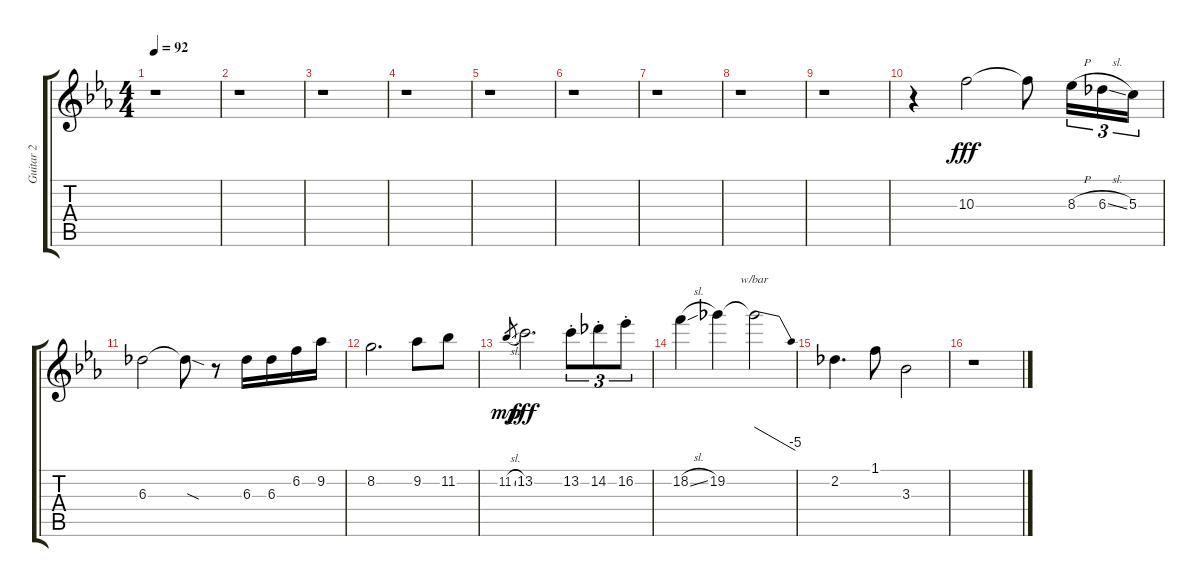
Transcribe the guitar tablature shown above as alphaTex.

\track ("Guitar 2" "Guitar 2") {instrument distortionguitar}
\staff {score tabs}
\tuning (E4 B3 G3 D3 A2 E2) {hide}
\ts (4 4)
\tempo 92
\clef g2
\ks eb
r.1{dy fff} |
r.1 |
r.1 |
r.1 |
r.1 |
r.1 |
r.1 |
r.1 |
r.1 |
r.4 10.3.2 10.3{t}.8 8.3{h}.16{tu (3 2)} 6.3{sl}.16{tu (3 2)} 5.3.16{tu (3 2)} |
6.3.2 6.3{sod t}.8 r.8 6.3.16 6.3.16 6.2.16 9.2.16 |
8.2.2{d} 9.2.8 11.2.8 |
11.2{sl}.8{gr dy mp} 13.2.2{d dy fff} 13.2{st}.8{tu (3 2)} 14.2{st}.8{tu (3 2)} 16.2{st}.8{tu (3 2)} |
18.2{sl}.4 19.2.4 19.2{t}.2{tbe (dive default 0 0 60 -20)} |
2.2.4{d} 1.1.8 3.3.2 |
r.1
